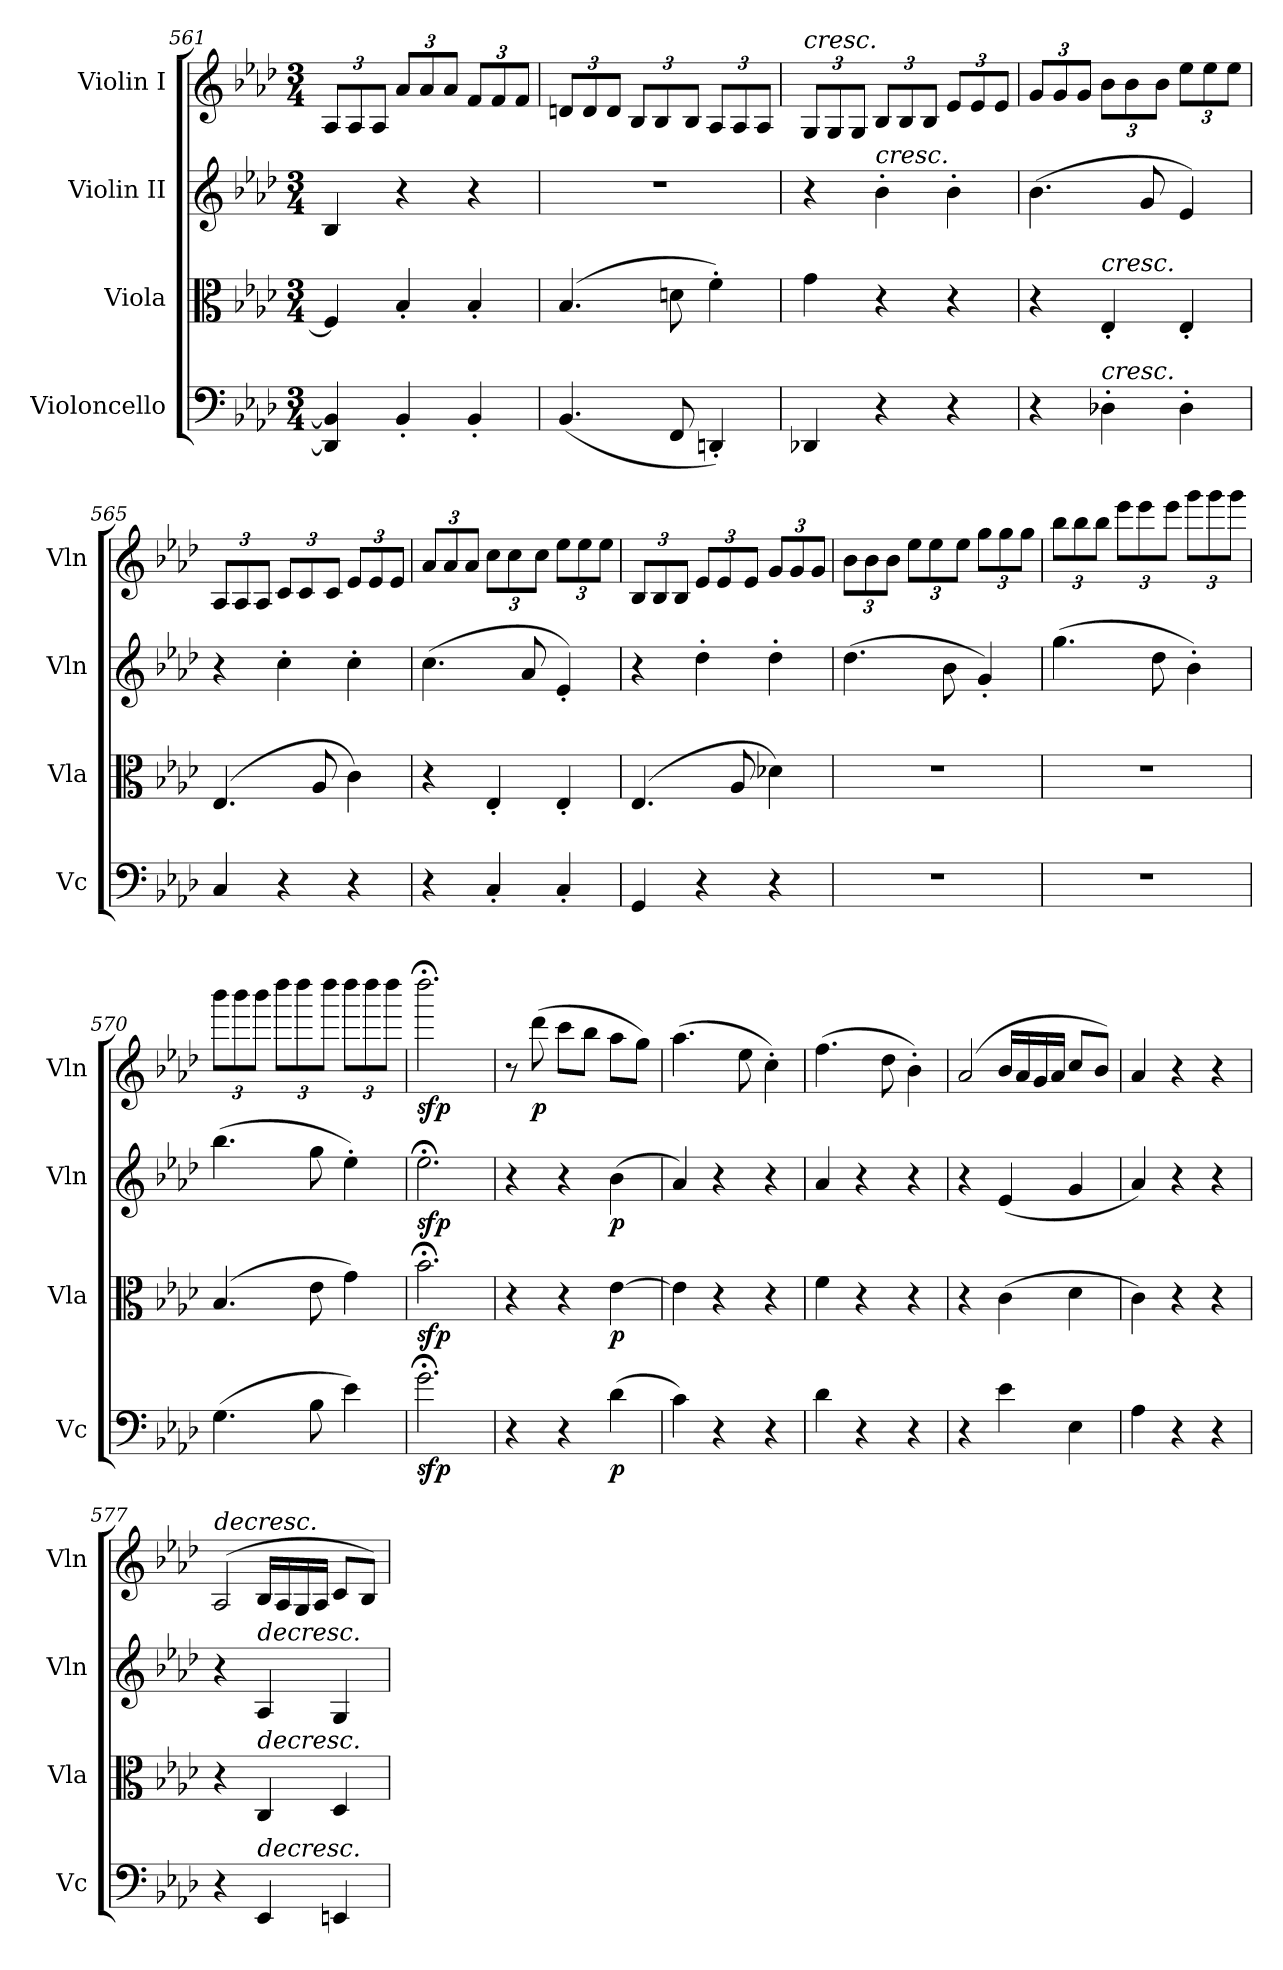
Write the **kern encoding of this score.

**kern	**dynam	**kern	**dynam	**kern	**dynam	**kern	**dynam
*part4	*part4	*part3	*part3	*part2	*part2	*part1	*part1
*staff4	*staff4	*staff3	*staff3	*staff2	*staff2	*staff1	*staff1
*I"Violoncello	*	*I"Viola	*	*I"Violin II	*	*I"Violin I	*
*I'Vc	*	*I'Vla	*	*I'Vln	*	*I'Vln	*
*clefF4	*	*clefC3	*	*clefG2	*	*clefG2	*
*k[b-e-a-d-]	*	*k[b-e-a-d-]	*	*k[b-e-a-d-]	*	*k[b-e-a-d-]	*
*M3/4	*	*M3/4	*	*M3/4	*	*M3/4	*
*	*	*	*	*	*	*Xbrackettup	*
=561	=561	=561	=561	=561	=561	=561	=561
4DD/] 4BB-/]	.	4F/]	.	4B-/	.	12A-/L	.
.	.	.	.	.	.	12A-/	.
.	.	.	.	.	.	12A-/J	.
4BB-'/	.	4B-'/	.	4r	.	12a-/L	.
.	.	.	.	.	.	12a-/	.
.	.	.	.	.	.	12a-/J	.
4BB-'/	.	4B-'/	.	4r	.	12f/L	.
.	.	.	.	.	.	12f/	.
.	.	.	.	.	.	12f/J	.
!!LO:LB:g=z
=562	=562	=562	=562	=562	=562	=562	=562
(4.BB-/	.	(4.B-/	.	2.r	.	12dn/L	.
.	.	.	.	.	.	12d/	.
.	.	.	.	.	.	12d/J	.
.	.	.	.	.	.	12B-/L	.
.	.	.	.	.	.	12B-/	.
8FF/	.	8dn\	.	.	.	.	.
.	.	.	.	.	.	12B-/J	.
4DDn'/)	.	4f'\)	.	.	.	12A-/L	.
.	.	.	.	.	.	12A-/	.
.	.	.	.	.	.	12A-/J	.
=563	=563	=563	=563	=563	=563	=563	=563
!	!	!	!	!	!	!LO:TX:a:i:t=cresc.	!
4DD-X/	.	4g\	.	4r	.	12G/L	.
.	.	.	.	.	.	12G/	.
.	.	.	.	.	.	12G/J	.
!	!	!	!	!LO:TX:a:i:t=cresc.	!	!	!
4r	.	4r	.	4b-'\	.	12B-/L	.
.	.	.	.	.	.	12B-/	.
.	.	.	.	.	.	12B-/J	.
4r	.	4r	.	4b-'\	.	12e-/L	.
.	.	.	.	.	.	12e-/	.
.	.	.	.	.	.	12e-/J	.
=564	=564	=564	=564	=564	=564	=564	=564
4r	.	4r	.	(4.b-\	.	12g/L	.
.	.	.	.	.	.	12g/	.
.	.	.	.	.	.	12g/J	.
!	!	!LO:TX:a:i:t=cresc.	!	!	!	!	!
!LO:TX:a:i:t=cresc.	!	!	!	!	!	!	!
4D-X'\	.	4E-'/	.	.	.	12b-\L	.
.	.	.	.	.	.	12b-\	.
.	.	.	.	8g/	.	.	.
.	.	.	.	.	.	12b-\J	.
4D-'\	.	4E-'/	.	4e-/)	.	12ee-\L	.
.	.	.	.	.	.	12ee-\	.
.	.	.	.	.	.	12ee-\J	.
=565	=565	=565	=565	=565	=565	=565	=565
4C/	.	(4.E-/	.	4r	.	12A-/L	.
.	.	.	.	.	.	12A-/	.
.	.	.	.	.	.	12A-/J	.
4r	.	.	.	4cc'\	.	12c/L	.
.	.	.	.	.	.	12c/	.
.	.	8A-/	.	.	.	.	.
.	.	.	.	.	.	12c/J	.
4r	.	4c\)	.	4cc'\	.	12e-/L	.
.	.	.	.	.	.	12e-/	.
.	.	.	.	.	.	12e-/J	.
!!LO:PB:g=z
=566	=566	=566	=566	=566	=566	=566	=566
4r	.	4r	.	(4.cc\	.	12a-/L	.
.	.	.	.	.	.	12a-/	.
.	.	.	.	.	.	12a-/J	.
4C'/	.	4E-'/	.	.	.	12cc\L	.
.	.	.	.	.	.	12cc\	.
.	.	.	.	8a-/	.	.	.
.	.	.	.	.	.	12cc\J	.
4C'/	.	4E-'/	.	4e-'/)	.	12ee-\L	.
.	.	.	.	.	.	12ee-\	.
.	.	.	.	.	.	12ee-\J	.
=567	=567	=567	=567	=567	=567	=567	=567
4GG/	.	(4.E-/	.	4r	.	12B-/L	.
.	.	.	.	.	.	12B-/	.
.	.	.	.	.	.	12B-/J	.
4r	.	.	.	4dd-'\	.	12e-/L	.
.	.	.	.	.	.	12e-/	.
.	.	8A-/	.	.	.	.	.
.	.	.	.	.	.	12e-/J	.
4r	.	4d-X\)	.	4dd-'\	.	12g/L	.
.	.	.	.	.	.	12g/	.
.	.	.	.	.	.	12g/J	.
=568	=568	=568	=568	=568	=568	=568	=568
2.r	.	2.r	.	(4.dd-\	.	12b-\L	.
.	.	.	.	.	.	12b-\	.
.	.	.	.	.	.	12b-\J	.
.	.	.	.	.	.	12ee-\L	.
.	.	.	.	.	.	12ee-\	.
.	.	.	.	8b-\	.	.	.
.	.	.	.	.	.	12ee-\J	.
.	.	.	.	4g'/)	.	12gg\L	.
.	.	.	.	.	.	12gg\	.
.	.	.	.	.	.	12gg\J	.
=569	=569	=569	=569	=569	=569	=569	=569
2.r	.	2.r	.	(4.gg\	.	12bb-\L	.
.	.	.	.	.	.	12bb-\	.
.	.	.	.	.	.	12bb-\J	.
.	.	.	.	.	.	12eee-\L	.
.	.	.	.	.	.	12eee-\	.
.	.	.	.	8dd-\	.	.	.
.	.	.	.	.	.	12eee-\J	.
.	.	.	.	4b-'\)	.	12ggg\L	.
.	.	.	.	.	.	12ggg\	.
.	.	.	.	.	.	12ggg\J	.
!!LO:LB:g=z
=570	=570	=570	=570	=570	=570	=570	=570
(4.G\	.	(4.B-/	.	(4.bb-\	.	12bbb-\L	.
.	.	.	.	.	.	12bbb-\	.
.	.	.	.	.	.	12bbb-\J	.
.	.	.	.	.	.	12dddd-\L	.
.	.	.	.	.	.	12dddd-\	.
8B-\	.	8e-\	.	8gg\	.	.	.
.	.	.	.	.	.	12dddd-\J	.
4e-\)	.	4g\)	.	4ee-'\)	.	12dddd-\L	.
.	.	.	.	.	.	12dddd-\	.
.	.	.	.	.	.	12dddd-\J	.
=571	=571	=571	=571	=571	=571	=571	=571
!	!LO:DY:b	!	!LO:DY:b	!	!LO:DY:b	!	!LO:DY:b
2.g;<\	sfp	2.b-;<\	sfp	2.ee-;<\	sfp	2.dddd-;<\	sfp
=572	=572	=572	=572	=572	=572	=572	=572
4r	.	4r	.	4r	.	8r	.
!	!	!	!	!	!	!	!LO:DY:b
.	.	.	.	.	.	(8ddd-\	p
4r	.	4r	.	4r	.	8ccc\L	.
.	.	.	.	.	.	8bb-\J	.
!	!LO:DY:b	!	!LO:DY:b	!	!LO:DY:b	!	!
(4d-\	p	[4e-\	p	(4b-\	p	8aa-\L	.
.	.	.	.	.	.	8gg\J)	.
=573	=573	=573	=573	=573	=573	=573	=573
4c\)	.	4e-\]	.	4a-/)	.	(4.aa-\	.
4r	.	4r	.	4r	.	.	.
.	.	.	.	.	.	8ee-\	.
4r	.	4r	.	4r	.	4cc'\)	.
=574	=574	=574	=574	=574	=574	=574	=574
4d-\	.	4f\	.	4a-/	.	(4.ff\	.
4r	.	4r	.	4r	.	.	.
.	.	.	.	.	.	8dd-\	.
4r	.	4r	.	4r	.	4b-'\)	.
=575	=575	=575	=575	=575	=575	=575	=575
*	*	*	*	*	*	*^	*
4r	.	4r	.	4r	.	(2a-/	4a-yy	.
4e-\	.	(4c\	.	(4e-/	.	.	16b-/LL	.
.	.	.	.	.	.	.	16a-/	.
.	.	.	.	.	.	.	16g/	.
.	.	.	.	.	.	.	16a-/JJ	.
4E-\	.	4d-\	.	4g/	.	8cc/L	4ryy	.
.	.	.	.	.	.	8b-/J)	.	.
*	*	*	*	*	*	*v	*v	*
=576	=576	=576	=576	=576	=576	=576	=576
4A-\	.	4c\)	.	4a-/)	.	4a-/	.
4r	.	4r	.	4r	.	4r	.
4r	.	4r	.	4r	.	4r	.
!!LO:LB:g=z
=577	=577	=577	=577	=577	=577	=577	=577
*	*	*	*	*	*	*^	*
!	!	!	!	!	!	!LO:TX:a:i:t=decresc.	!	!
4r	.	4r	.	4r	.	(2A-/	4A-yy	.
!	!	!	!	!LO:TX:a:i:t=decresc.	!	!	!	!
!	!	!LO:TX:a:i:t=decresc.	!	!	!	!	!	!
!LO:TX:a:i:t=decresc.	!	!	!	!	!	!	!	!
4EE-/	.	4C/	.	4A-/	.	.	16B-/LL	.
.	.	.	.	.	.	.	16A-/	.
.	.	.	.	.	.	.	16G/	.
.	.	.	.	.	.	.	16A-/JJ	.
4EEn/	.	4D-/	.	4G/	.	8c/L	4ryy	.
.	.	.	.	.	.	8B-/J)	.	.
*	*	*	*	*	*	*v	*v	*
=	=	=	=	=	=	=	=
*-	*-	*-	*-	*-	*-	*-	*-
